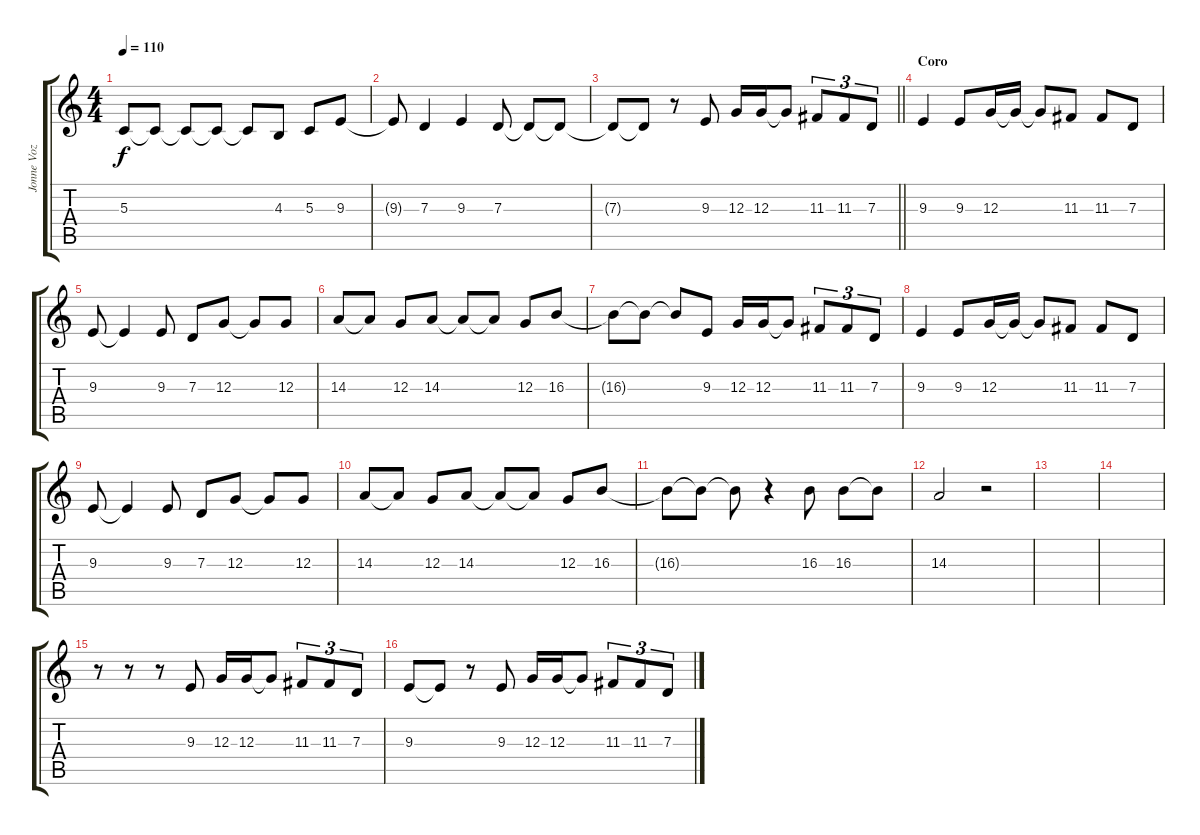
\track ("Jonne Voz" "Jonne Voz") {instrument lead6voice}
\staff {score tabs}
\tuning (E4 B3 G3 D3 A2 E2) {hide}
\ts (4 4)
\tempo 110
\clef g2
\ks c
5.3{t}.8{dy f} 5.3{t}.8 5.3{t}.8 5.3{t}.8 5.3{t}.8 4.3.8 5.3.8 9.3.8 |
9.3{t}.8 7.3.4 9.3.4 7.3.8 7.3{t}.8 7.3{t}.8 |
\barLineRight lightlight
7.3{t}.8 7.3{t}.8 r.8 9.3.8 12.3.16 12.3.16 12.3{t}.8 11.3.8{tu (3 2)} 11.3.8{tu (3 2)} 7.3.8{tu (3 2)} |
\section ("" "Coro")
9.3.4 9.3.8 12.3.16 12.3{t}.16 12.3{t}.8 11.3.8 11.3.8 7.3.8 |
9.3.8 9.3{t}.4 9.3.8 7.3.8 12.3.8 12.3{t}.8 12.3.8 |
14.3.8 14.3{t}.8 12.3.8 14.3.8 14.3{t}.8 14.3{t}.8 12.3.8 16.3.8 |
16.3{t}.8 16.3{t}.8 16.3{t}.8 9.3.8 12.3.16 12.3.16 12.3{t}.8 11.3.8{tu (3 2)} 11.3.8{tu (3 2)} 7.3.8{tu (3 2)} |
9.3.4 9.3.8 12.3.16 12.3{t}.16 12.3{t}.8 11.3.8 11.3.8 7.3.8 |
9.3.8 9.3{t}.4 9.3.8 7.3.8 12.3.8 12.3{t}.8 12.3.8 |
14.3.8 14.3{t}.8 12.3.8 14.3.8 14.3{t}.8 14.3{t}.8 12.3.8 16.3.8 |
16.3{t}.8 16.3{t}.8 16.3{t}.8 r.4 16.3.8 16.3.8 16.3{t}.8 |
14.3.2 r.2 |
|
|
r.8 r.8 r.8 9.3.8 12.3.16 12.3.16 12.3{t}.8 11.3.8{tu (3 2)} 11.3.8{tu (3 2)} 7.3.8{tu (3 2)} |
9.3.8 9.3{t}.8 r.8 9.3.8 12.3.16 12.3.16 12.3{t}.8 11.3.8{tu (3 2)} 11.3.8{tu (3 2)} 7.3.8{tu (3 2)}
